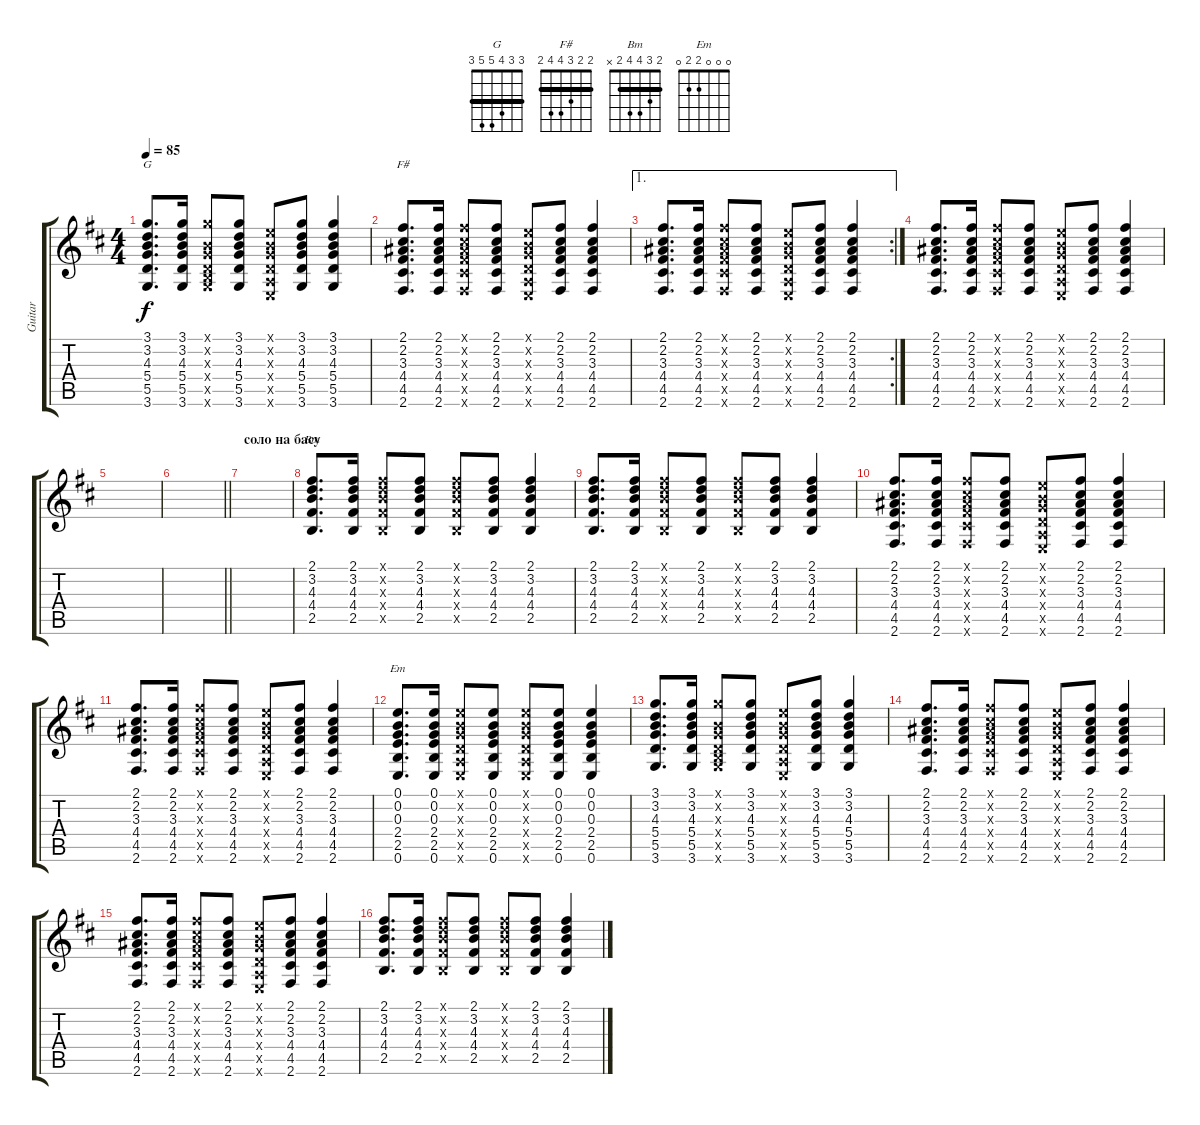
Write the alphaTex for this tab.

\track ("Guitar" "Guitar") {instrument acousticguitarnylon}
\staff {score tabs}
\tuning (E4 B3 G3 D3 A2 E2) {hide}
\chord ("G" 3 3 4 5 5 3) {barre 3}
\chord ("F#" 2 2 3 4 4 2) {barre 2}
\chord ("Bm" 2 3 4 4 2 x) {barre 2}
\chord ("Em" 0 0 0 2 2 0)
\ts (4 4)
\tempo 85
\clef g2
\ks d
(3.1 3.2 4.3 5.4 5.5 3.6).8{d ch "G" dy f} (3.1 3.2 4.3 5.4 5.5 3.6).16 (3.1{x} 0.2{x} 0.3{x} 0.4{x} 2.5{x} 3.6{x}).8 (3.1 3.2 4.3 5.4 5.5 3.6).8 (0.1{x} 0.2{x} 0.3{x} 0.4{x} 0.5{x} 0.6{x}).8 (3.1 3.2 4.3 5.4 5.5 3.6).8 (3.1 3.2 4.3 5.4 5.5 3.6).4 |
(2.1 2.2 3.3 4.4 4.5 2.6).8{d ch "F#"} (2.1 2.2 3.3 4.4 4.5 2.6).16 (2.1{x} 2.2{x} 3.3{x} 4.4{x} 4.5{x} 2.6{x}).8 (2.1 2.2 3.3 4.4 4.5 2.6).8 (0.1{x} 0.2{x} 0.3{x} 0.4{x} 0.5{x} 0.6{x}).8 (2.1 2.2 3.3 4.4 4.5 2.6).8 (2.1 2.2 3.3 4.4 4.5 2.6).4 |
\ae 1
\rc 2
(2.1 2.2 3.3 4.4 4.5 2.6).8{d} (2.1 2.2 3.3 4.4 4.5 2.6).16 (2.1{x} 2.2{x} 3.3{x} 4.4{x} 4.5{x} 2.6{x}).8 (2.1 2.2 3.3 4.4 4.5 2.6).8 (0.1{x} 0.2{x} 0.3{x} 0.4{x} 0.5{x} 0.6{x}).8 (2.1 2.2 3.3 4.4 4.5 2.6).8 (2.1 2.2 3.3 4.4 4.5 2.6).4 |
(2.1 2.2 3.3 4.4 4.5 2.6).8{d} (2.1 2.2 3.3 4.4 4.5 2.6).16 (2.1{x} 2.2{x} 3.3{x} 4.4{x} 4.5{x} 2.6{x}).8 (2.1 2.2 3.3 4.4 4.5 2.6).8 (0.1{x} 0.2{x} 0.3{x} 0.4{x} 0.5{x} 0.6{x}).8 (2.1 2.2 3.3 4.4 4.5 2.6).8 (2.1 2.2 3.3 4.4 4.5 2.6).4 |
|
\barLineRight lightlight
|
\section ("" "соло на басу")
|
(2.1 3.2 4.3 4.4 2.5).8{d ch "Bm"} (2.1 3.2 4.3 4.4 2.5).16 (2.1{x} 3.2{x} 4.3{x} 4.4{x} 2.5{x}).8 (2.1 3.2 4.3 4.4 2.5).8 (2.1{x} 3.2{x} 4.3{x} 4.4{x} 2.5{x}).8 (2.1 3.2 4.3 4.4 2.5).8 (2.1 3.2 4.3 4.4 2.5).4 |
(2.1 3.2 4.3 4.4 2.5).8{d} (2.1 3.2 4.3 4.4 2.5).16 (2.1{x} 3.2{x} 4.3{x} 4.4{x} 2.5{x}).8 (2.1 3.2 4.3 4.4 2.5).8 (2.1{x} 3.2{x} 4.3{x} 4.4{x} 2.5{x}).8 (2.1 3.2 4.3 4.4 2.5).8 (2.1 3.2 4.3 4.4 2.5).4 |
(2.1 2.2 3.3 4.4 4.5 2.6).8{d} (2.1 2.2 3.3 4.4 4.5 2.6).16 (2.1{x} 2.2{x} 3.3{x} 4.4{x} 4.5{x} 2.6{x}).8 (2.1 2.2 3.3 4.4 4.5 2.6).8 (0.1{x} 0.2{x} 0.3{x} 0.4{x} 0.5{x} 0.6{x}).8 (2.1 2.2 3.3 4.4 4.5 2.6).8 (2.1 2.2 3.3 4.4 4.5 2.6).4 |
(2.1 2.2 3.3 4.4 4.5 2.6).8{d} (2.1 2.2 3.3 4.4 4.5 2.6).16 (2.1{x} 2.2{x} 3.3{x} 4.4{x} 4.5{x} 2.6{x}).8 (2.1 2.2 3.3 4.4 4.5 2.6).8 (0.1{x} 0.2{x} 0.3{x} 0.4{x} 0.5{x} 0.6{x}).8 (2.1 2.2 3.3 4.4 4.5 2.6).8 (2.1 2.2 3.3 4.4 4.5 2.6).4 |
(0.1 0.2 0.3 2.4 2.5 0.6).8{d ch "Em"} (0.1 0.2 0.3 2.4 2.5 0.6).16 (0.1{x} 0.2{x} 0.3{x} 0.4{x} 0.5{x} 0.6{x}).8 (0.1 0.2 0.3 2.4 2.5 0.6).8 (0.1{x} 0.2{x} 0.3{x} 0.4{x} 0.5{x} 0.6{x}).8 (0.1 0.2 0.3 2.4 2.5 0.6).8 (0.1 0.2 0.3 2.4 2.5 0.6).4 |
(3.1 3.2 4.3 5.4 5.5 3.6).8{d} (3.1 3.2 4.3 5.4 5.5 3.6).16 (3.1{x} 0.2{x} 0.3{x} 0.4{x} 2.5{x} 3.6{x}).8 (3.1 3.2 4.3 5.4 5.5 3.6).8 (0.1{x} 0.2{x} 0.3{x} 0.4{x} 0.5{x} 0.6{x}).8 (3.1 3.2 4.3 5.4 5.5 3.6).8 (3.1 3.2 4.3 5.4 5.5 3.6).4 |
(2.1 2.2 3.3 4.4 4.5 2.6).8{d} (2.1 2.2 3.3 4.4 4.5 2.6).16 (2.1{x} 2.2{x} 3.3{x} 4.4{x} 4.5{x} 2.6{x}).8 (2.1 2.2 3.3 4.4 4.5 2.6).8 (0.1{x} 0.2{x} 0.3{x} 0.4{x} 0.5{x} 0.6{x}).8 (2.1 2.2 3.3 4.4 4.5 2.6).8 (2.1 2.2 3.3 4.4 4.5 2.6).4 |
(2.1 2.2 3.3 4.4 4.5 2.6).8{d} (2.1 2.2 3.3 4.4 4.5 2.6).16 (2.1{x} 2.2{x} 3.3{x} 4.4{x} 4.5{x} 2.6{x}).8 (2.1 2.2 3.3 4.4 4.5 2.6).8 (0.1{x} 0.2{x} 0.3{x} 0.4{x} 0.5{x} 0.6{x}).8 (2.1 2.2 3.3 4.4 4.5 2.6).8 (2.1 2.2 3.3 4.4 4.5 2.6).4 |
(2.1 3.2 4.3 4.4 2.5).8{d} (2.1 3.2 4.3 4.4 2.5).16 (2.1{x} 3.2{x} 4.3{x} 4.4{x} 2.5{x}).8 (2.1 3.2 4.3 4.4 2.5).8 (2.1{x} 3.2{x} 4.3{x} 4.4{x} 2.5{x}).8 (2.1 3.2 4.3 4.4 2.5).8 (2.1 3.2 4.3 4.4 2.5).4
